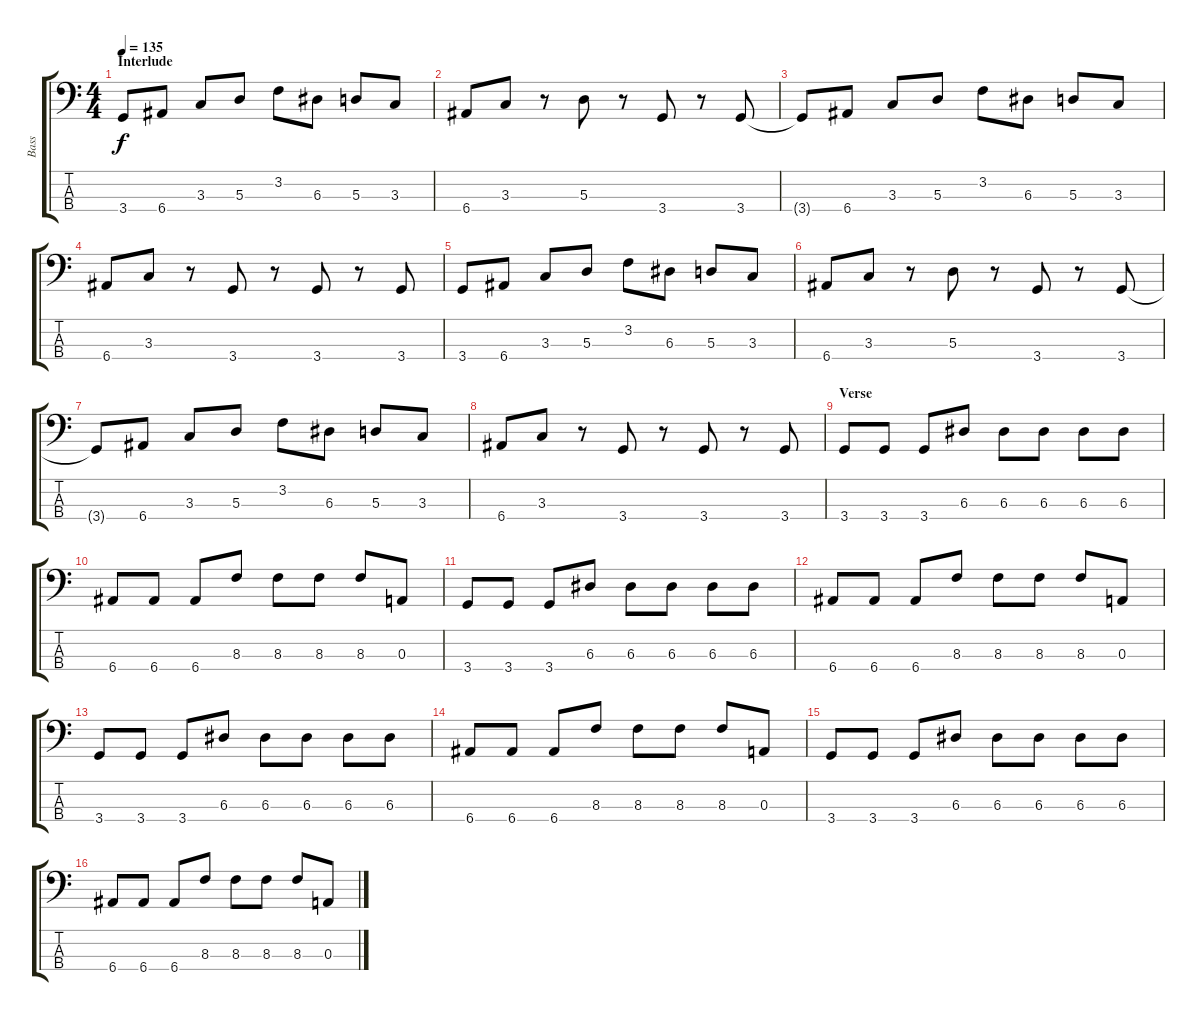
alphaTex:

\track ("Bass" "Bass") {instrument electricbassfinger}
\staff {score tabs}
\tuning (G2 D2 A1 E1) {hide}
\ts (4 4)
\section ("" "Interlude")
\tempo 135
\clef f4
\ks c
3.4.8{dy f} 6.4.8 3.3.8 5.3.8 3.2.8 6.3.8 5.3.8 3.3.8 |
6.4.8 3.3.8 r.8 5.3.8 r.8 3.4.8 r.8 3.4.8 |
3.4{t}.8 6.4.8 3.3.8 5.3.8 3.2.8 6.3.8 5.3.8 3.3.8 |
6.4.8 3.3.8 r.8 3.4.8 r.8 3.4.8 r.8 3.4.8 |
3.4.8 6.4.8 3.3.8 5.3.8 3.2.8 6.3.8 5.3.8 3.3.8 |
6.4.8 3.3.8 r.8 5.3.8 r.8 3.4.8 r.8 3.4.8 |
3.4{t}.8 6.4.8 3.3.8 5.3.8 3.2.8 6.3.8 5.3.8 3.3.8 |
6.4.8 3.3.8 r.8 3.4.8 r.8 3.4.8 r.8 3.4.8 |
\section ("" "Verse")
3.4.8 3.4.8 3.4.8 6.3.8 6.3.8 6.3.8 6.3.8 6.3.8 |
6.4.8 6.4.8 6.4.8 8.3.8 8.3.8 8.3.8 8.3.8 0.3.8 |
3.4.8 3.4.8 3.4.8 6.3.8 6.3.8 6.3.8 6.3.8 6.3.8 |
6.4.8 6.4.8 6.4.8 8.3.8 8.3.8 8.3.8 8.3.8 0.3.8 |
3.4.8 3.4.8 3.4.8 6.3.8 6.3.8 6.3.8 6.3.8 6.3.8 |
6.4.8 6.4.8 6.4.8 8.3.8 8.3.8 8.3.8 8.3.8 0.3.8 |
3.4.8 3.4.8 3.4.8 6.3.8 6.3.8 6.3.8 6.3.8 6.3.8 |
6.4.8 6.4.8 6.4.8 8.3.8 8.3.8 8.3.8 8.3.8 0.3.8
